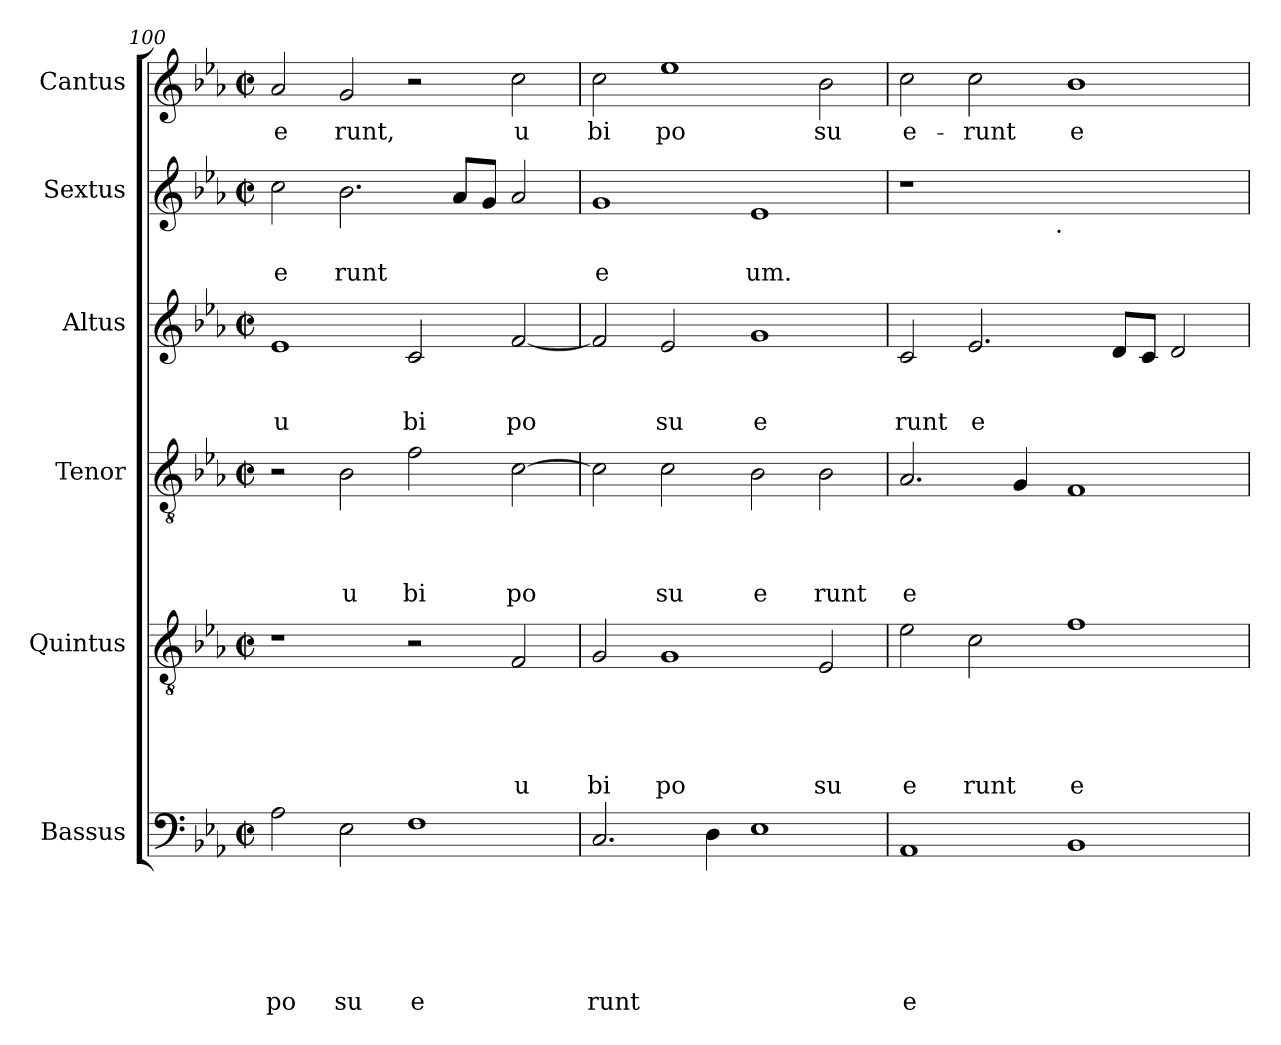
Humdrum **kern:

**kern	**text	**text	**text	**text	**text	**text	**kern	**text	**text	**text	**text	**text	**kern	**text	**text	**text	**text	**kern	**text	**text	**text	**kern	**text	**text	**kern	**text
*part6	*part6	*part6	*part6	*part6	*part6	*part6	*part5	*part5	*part5	*part5	*part5	*part5	*part4	*part4	*part4	*part4	*part4	*part3	*part3	*part3	*part3	*part2	*part2	*part2	*part1	*part1
*staff6	*staff6	*staff6	*staff6	*staff6	*staff6	*staff6	*staff5	*staff5	*staff5	*staff5	*staff5	*staff5	*staff4	*staff4	*staff4	*staff4	*staff4	*staff3	*staff3	*staff3	*staff3	*staff2	*staff2	*staff2	*staff1	*staff1
*I"Bassus	*	*	*	*	*	*	*I"Quintus	*	*	*	*	*	*I"Tenor	*	*	*	*	*I"Altus	*	*	*	*I"Sextus	*	*	*I"Cantus	*
*clefF4	*	*	*	*	*	*	*clefGv2	*	*	*	*	*	*clefGv2	*	*	*	*	*clefG2	*	*	*	*clefG2	*	*	*clefG2	*
*k[b-e-a-]	*	*	*	*	*	*	*k[b-e-a-]	*	*	*	*	*	*k[b-e-a-]	*	*	*	*	*k[b-e-a-]	*	*	*	*k[b-e-a-]	*	*	*k[b-e-a-]	*
*E-:	*	*	*	*	*	*	*E-:	*	*	*	*	*	*E-:	*	*	*	*	*E-:	*	*	*	*E-:	*	*	*E-:	*
*M2/2	*	*	*	*	*	*	*M2/2	*	*	*	*	*	*M2/2	*	*	*	*	*M2/2	*	*	*	*M2/2	*	*	*M2/2	*
*met(c|)	*	*	*	*	*	*	*met(c|)	*	*	*	*	*	*met(c|)	*	*	*	*	*met(c|)	*	*	*	*met(c|)	*	*	*met(c|)	*
=100	=100	=100	=100	=100	=100	=100	=100	=100	=100	=100	=100	=100	=100	=100	=100	=100	=100	=100	=100	=100	=100	=100	=100	=100	=100	=100
!	!	!	!	!	!	!LO:LY:b	!	!	!	!	!	!	!	!	!	!	!	!	!	!	!LO:LY:b	!	!	!LO:LY:b	!	!LO:LY:b
2A-\	.	.	.	.	.	po	1r	.	.	.	.	.	2r	.	.	.	.	1e-	.	.	u	2cc\	.	e	2a-/	e
!	!	!	!	!	!	!LO:LY:b	!	!	!	!	!	!	!	!	!	!	!LO:LY:b	!	!	!	!	!	!	!LO:LY:b	!	!LO:LY:b
2E-\	.	.	.	.	.	su	.	.	.	.	.	.	2B-\	.	.	.	u	.	.	.	.	2.b-\	.	runt	2g/	runt,
!	!	!	!	!	!	!LO:LY:b	!	!	!	!	!	!	!	!	!	!	!LO:LY:b	!	!	!	!LO:LY:b	!	!	!	!	!
1F	.	.	.	.	.	e	2r	.	.	.	.	.	2f\	.	.	.	bi	2c/	.	.	bi	.	.	.	2r	.
.	.	.	.	.	.	.	.	.	.	.	.	.	.	.	.	.	.	.	.	.	.	8a-/L	.	.	.	.
.	.	.	.	.	.	.	.	.	.	.	.	.	.	.	.	.	.	.	.	.	.	8g/J	.	.	.	.
!	!	!	!	!	!	!	!	!	!	!	!	!LO:LY:b	!	!	!	!	!LO:LY:b	!	!	!	!LO:LY:b	!	!	!	!	!LO:LY:b
.	.	.	.	.	.	.	2F/	.	.	.	.	u	[>2c\	.	.	.	po	[<2f/	.	.	po	2a-/	.	.	2cc\	u
=101	=101	=101	=101	=101	=101	=101	=101	=101	=101	=101	=101	=101	=101	=101	=101	=101	=101	=101	=101	=101	=101	=101	=101	=101	=101	=101
!	!	!	!	!	!	!LO:LY:b	!	!	!	!	!	!LO:LY:b	!	!	!	!	!	!	!	!	!	!	!	!LO:LY:b	!	!LO:LY:b
2.C/	.	.	.	.	.	runt	2G/	.	.	.	.	bi	2c\]	.	.	.	.	2f/]	.	.	.	1g	.	e	2cc\	bi
!	!	!	!	!	!	!	!	!	!	!	!	!LO:LY:b	!	!	!	!	!LO:LY:b	!	!	!	!LO:LY:b	!	!	!	!	!LO:LY:b
.	.	.	.	.	.	.	1G	.	.	.	.	po	2c\	.	.	.	su	2e-/	.	.	su	.	.	.	1ee-	po
4D\	.	.	.	.	.	.	.	.	.	.	.	.	.	.	.	.	.	.	.	.	.	.	.	.	.	.
!	!	!	!	!	!	!	!	!	!	!	!	!	!	!	!	!	!LO:LY:b	!	!	!	!LO:LY:b	!	!	!LO:LY:b	!	!
1E-	.	.	.	.	.	.	.	.	.	.	.	.	2B-\	.	.	.	e	1g	.	.	e	1e-	.	um.	.	.
!	!	!	!	!	!	!	!	!	!	!	!	!LO:LY:b	!	!	!	!	!LO:LY:b	!	!	!	!	!	!	!	!	!LO:LY:b
.	.	.	.	.	.	.	2E-/	.	.	.	.	su	2B-\	.	.	.	runt	.	.	.	.	.	.	.	2b-\	su
!!LO:PB:g=z
=102	=102	=102	=102	=102	=102	=102	=102	=102	=102	=102	=102	=102	=102	=102	=102	=102	=102	=102	=102	=102	=102	=102	=102	=102	=102	=102
!	!	!	!	!	!	!LO:LY:b	!	!	!	!	!	!LO:LY:b	!	!	!	!	!LO:LY:b	!	!	!	!LO:LY:b	!	!	!	!	!LO:LY:b
*	*	*	*	*	*	*	*	*	*	*	*	*	*	*	*	*	*	*	*	*	*	*^	*	*	*	*
1AA-	.	.	.	.	.	e	2e-\	.	.	.	.	e	2.A-/	.	.	.	e	2c/	.	.	runt	1r	2ryy	.	.	2cc\	e-
!	!	!	!	!	!	!	!	!	!	!	!	!LO:LY:b	!	!	!	!	!	!	!	!	!LO:LY:b	!	!	!	!	!	!LO:LY:b
.	.	.	.	.	.	.	2c\	.	.	.	.	runt	.	.	.	.	.	2.e-/	.	.	e	.	4...ryy	.	.	2cc\	-runt
.	.	.	.	.	.	.	.	.	.	.	.	.	4G/	.	.	.	.	.	.	.	.	.	.	.	.	.	.
!	!	!	!	!	!	!	!	!	!	!	!	!	!	!	!	!	!	!	!	!	!	!	!LO:TX:b:t=.	!	!	!	!
.	.	.	.	.	.	.	.	.	.	.	.	.	.	.	.	.	.	.	.	.	.	.	1ryy	.	.	.	.
!	!	!	!	!	!	!	!	!	!	!	!	!LO:LY:b	!	!	!	!	!	!	!	!	!	!	!	!	!	!	!LO:LY:b
1BB-	.	.	.	.	.	.	1f	.	.	.	.	e	1F	.	.	.	.	.	.	.	.	1ryy	.	.	.	1b-	e-
.	.	.	.	.	.	.	.	.	.	.	.	.	.	.	.	.	.	8d/L	.	.	.	.	.	.	.	.	.
.	.	.	.	.	.	.	.	.	.	.	.	.	.	.	.	.	.	8c/J	.	.	.	.	.	.	.	.	.
.	.	.	.	.	.	.	.	.	.	.	.	.	.	.	.	.	.	2d/	.	.	.	.	.	.	.	.	.
.	.	.	.	.	.	.	.	.	.	.	.	.	.	.	.	.	.	.	.	.	.	.	32ryy	.	.	.	.
*	*	*	*	*	*	*	*	*	*	*	*	*	*	*	*	*	*	*	*	*	*	*v	*v	*	*	*	*
=	=	=	=	=	=	=	=	=	=	=	=	=	=	=	=	=	=	=	=	=	=	=	=	=	=	=
*-	*-	*-	*-	*-	*-	*-	*-	*-	*-	*-	*-	*-	*-	*-	*-	*-	*-	*-	*-	*-	*-	*-	*-	*-	*-	*-
